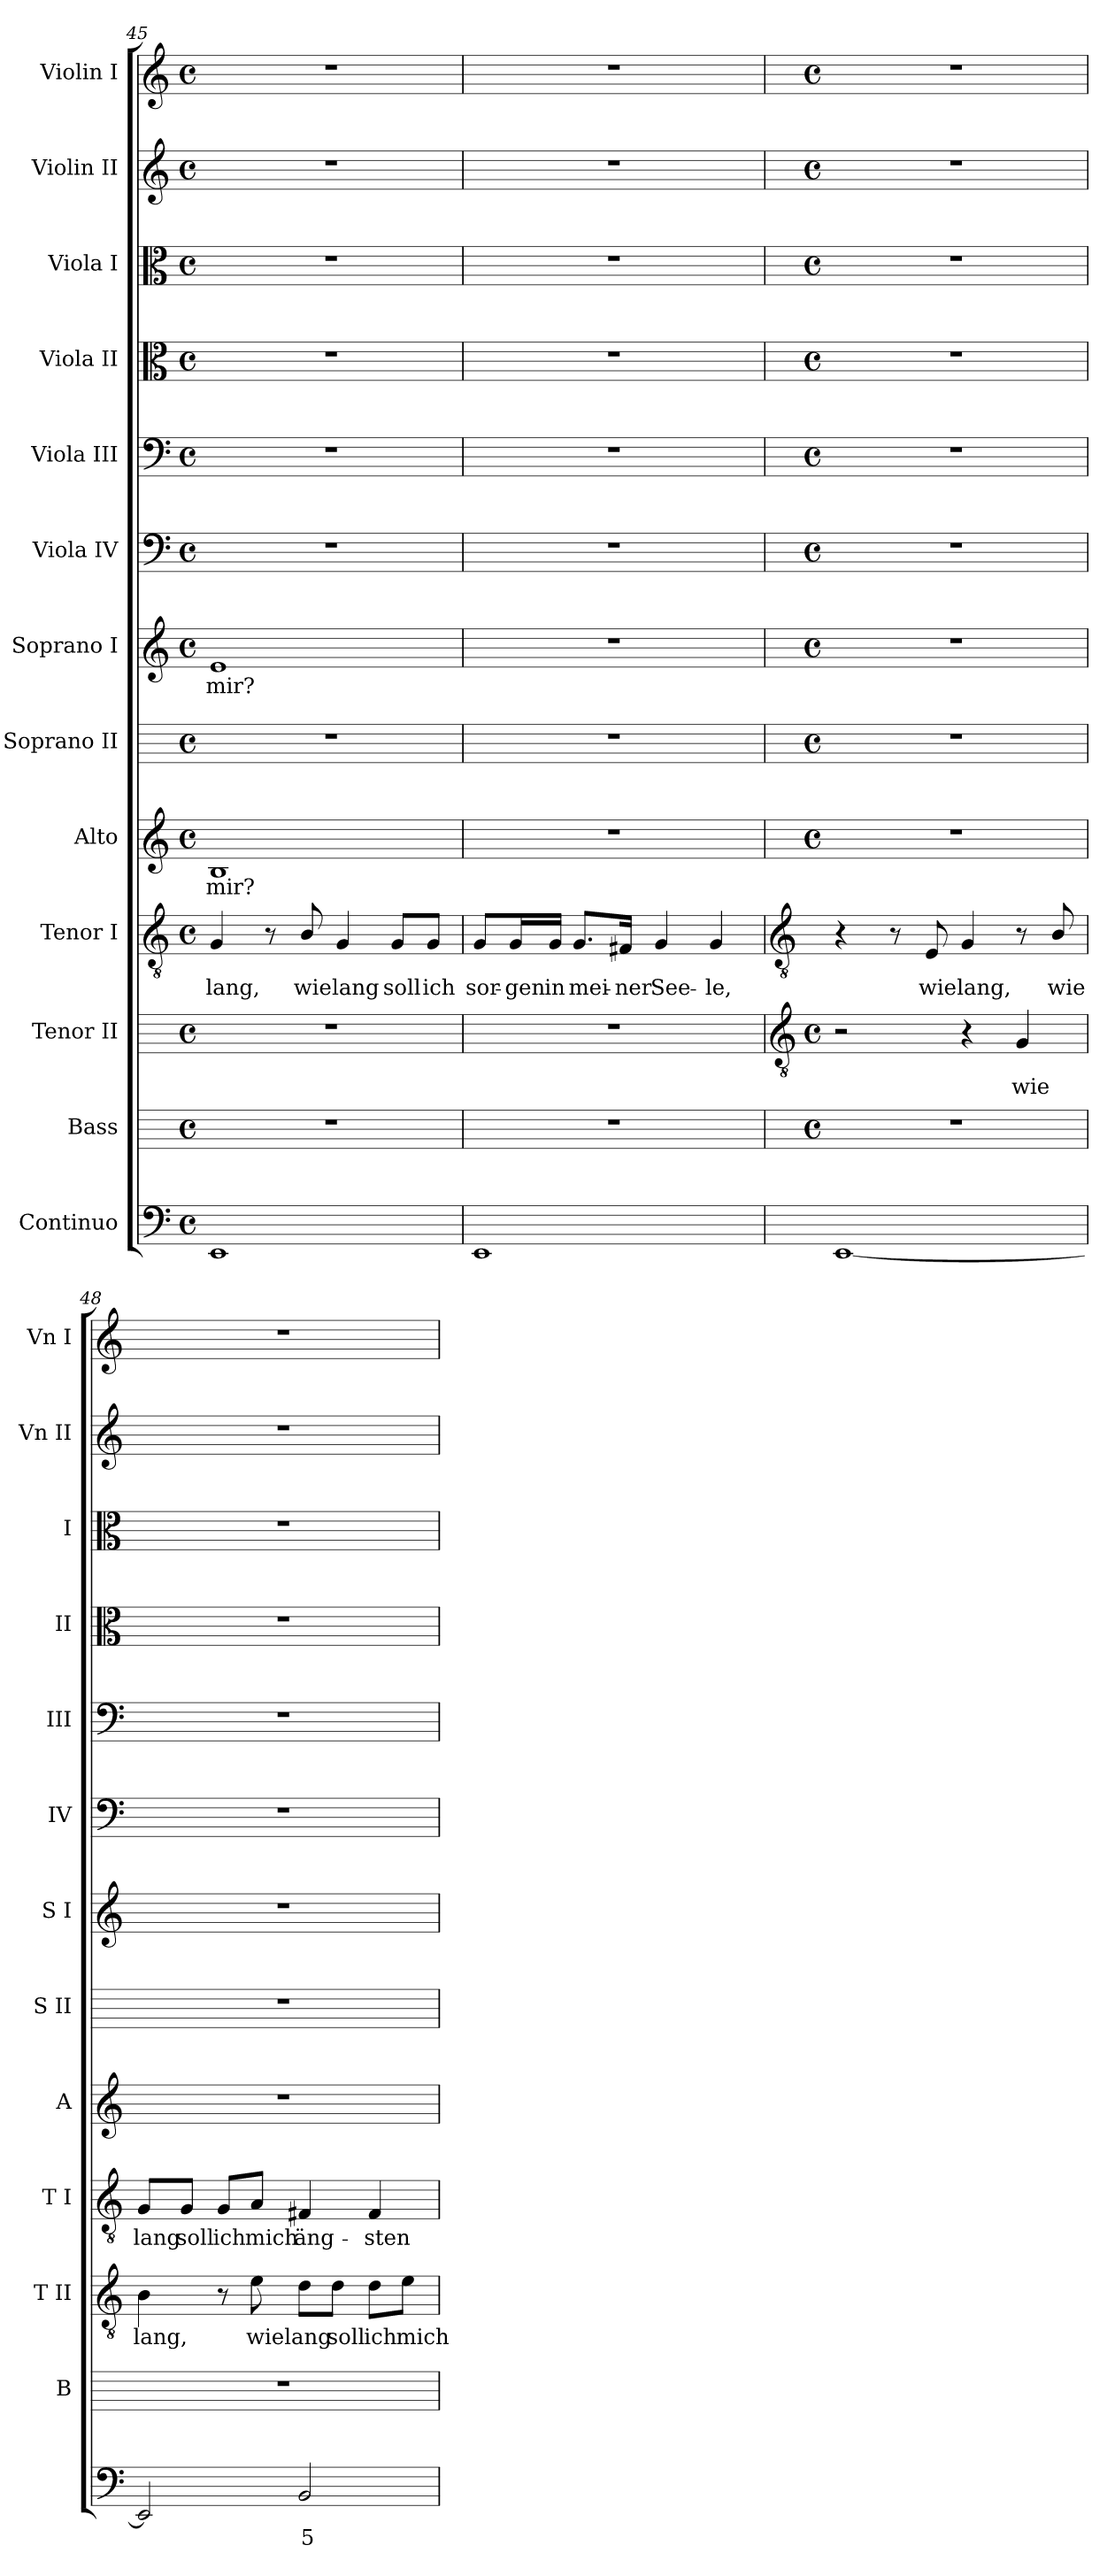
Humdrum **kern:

**kern	**text	**kern	**kern	**text	**kern	**text	**kern	**text	**kern	**kern	**text	**kern	**kern	**kern	**kern	**kern	**kern
*part13	*part13	*part12	*part11	*part11	*part10	*part10	*part9	*part9	*part8	*part7	*part7	*part6	*part5	*part4	*part3	*part2	*part1
*staff13	*staff13	*staff12	*staff11	*staff11	*staff10	*staff10	*staff9	*staff9	*staff8	*staff7	*staff7	*staff6	*staff5	*staff4	*staff3	*staff2	*staff1
*I"Continuo	*	*I"Bass	*I"Tenor II	*	*I"Tenor I	*	*I"Alto	*	*I"Soprano II	*I"Soprano I	*	*I"Viola IV	*I"Viola III	*I"Viola II	*I"Viola I	*I"Violin II	*I"Violin I
*	*	*I'B	*I'T II	*	*I'T I	*	*I'A	*	*I'S II	*I'S I	*	*I'IV	*I'III	*I'II	*I'I	*I'Vn II	*I'Vn I
*clefF4	*	*	*	*	*clefGv2	*	*clefG2	*	*	*clefG2	*	*clefF4	*clefF4	*clefC3	*clefC3	*clefG2	*clefG2
*k[]	*	*	*	*	*k[]	*	*k[]	*	*	*k[]	*	*k[]	*k[]	*k[]	*k[]	*k[]	*k[]
*C:	*	*	*	*	*C:	*	*C:	*	*	*C:	*	*C:	*C:	*C:	*C:	*C:	*C:
*M4/4	*	*M4/4	*M4/4	*	*M4/4	*	*M4/4	*	*M4/4	*M4/4	*	*M4/4	*M4/4	*M4/4	*M4/4	*M4/4	*M4/4
*met(c)	*	*met(c)	*met(c)	*	*met(c)	*	*met(c)	*	*met(c)	*met(c)	*	*met(c)	*met(c)	*met(c)	*met(c)	*met(c)	*met(c)
=45	=45	=45	=45	=45	=45	=45	=45	=45	=45	=45	=45	=45	=45	=45	=45	=45	=45
!	!	!	!	!	!	!LO:LY:b	!	!LO:LY:b	!	!	!LO:LY:b	!	!	!	!	!	!
1EE	.	1r	1r	.	4G	lang,	1B	mir?	1r	1e	mir?	1r	1r	1r	1r	1r	1r
.	.	.	.	.	8r	.	.	.	.	.	.	.	.	.	.	.	.
!	!	!	!	!	!	!LO:LY:b	!	!	!	!	!	!	!	!	!	!	!
.	.	.	.	.	8B/	wie	.	.	.	.	.	.	.	.	.	.	.
!	!	!	!	!	!	!LO:LY:b	!	!	!	!	!	!	!	!	!	!	!
.	.	.	.	.	4G	lang	.	.	.	.	.	.	.	.	.	.	.
!	!	!	!	!	!	!LO:LY:b	!	!	!	!	!	!	!	!	!	!	!
.	.	.	.	.	8G/L	soll	.	.	.	.	.	.	.	.	.	.	.
!	!	!	!	!	!	!LO:LY:b	!	!	!	!	!	!	!	!	!	!	!
.	.	.	.	.	8G/J	ich	.	.	.	.	.	.	.	.	.	.	.
=46	=46	=46	=46	=46	=46	=46	=46	=46	=46	=46	=46	=46	=46	=46	=46	=46	=46
!	!	!	!	!	!	!LO:LY:b	!	!	!	!	!	!	!	!	!	!	!
1EE	.	1r	1r	.	8G/L	sor-	1r	.	1r	1r	.	1r	1r	1r	1r	1r	1r
!	!	!	!	!	!	!LO:LY:b	!	!	!	!	!	!	!	!	!	!	!
.	.	.	.	.	16G/L	-gen	.	.	.	.	.	.	.	.	.	.	.
!	!	!	!	!	!	!LO:LY:b	!	!	!	!	!	!	!	!	!	!	!
.	.	.	.	.	16G/JJ	in	.	.	.	.	.	.	.	.	.	.	.
!	!	!	!	!	!	!LO:LY:b	!	!	!	!	!	!	!	!	!	!	!
.	.	.	.	.	8.G/L	mei-	.	.	.	.	.	.	.	.	.	.	.
!	!	!	!	!	!	!LO:LY:b	!	!	!	!	!	!	!	!	!	!	!
.	.	.	.	.	16F#X/Jk	-ner	.	.	.	.	.	.	.	.	.	.	.
!	!	!	!	!	!	!LO:LY:b	!	!	!	!	!	!	!	!	!	!	!
.	.	.	.	.	4G	See-	.	.	.	.	.	.	.	.	.	.	.
!	!	!	!	!	!	!LO:LY:b	!	!	!	!	!	!	!	!	!	!	!
.	.	.	.	.	4G	-le,	.	.	.	.	.	.	.	.	.	.	.
!!LO:LB:g=z
=47	=47	=47	=47	=47	=47	=47	=47	=47	=47	=47	=47	=47	=47	=47	=47	=47	=47
*	*	*	*clefGv2	*	*clefGv2	*	*	*	*	*	*	*	*	*	*	*	*
*	*	*	*k[]	*	*	*	*	*	*	*	*	*	*	*	*	*	*
*	*	*	*C:	*	*	*	*	*	*	*	*	*	*	*	*	*	*
*	*	*M4/4	*M4/4	*	*	*	*M4/4	*	*M4/4	*M4/4	*	*M4/4	*M4/4	*M4/4	*M4/4	*M4/4	*M4/4
*	*	*met(c)	*met(c)	*	*	*	*met(c)	*	*met(c)	*met(c)	*	*met(c)	*met(c)	*met(c)	*met(c)	*met(c)	*met(c)
[1EE	.	1r	2r	.	4r	.	1r	.	1r	1r	.	1r	1r	1r	1r	1r	1r
.	.	.	.	.	8r	.	.	.	.	.	.	.	.	.	.	.	.
!	!	!	!	!	!	!LO:LY:b	!	!	!	!	!	!	!	!	!	!	!
.	.	.	.	.	8E	wie	.	.	.	.	.	.	.	.	.	.	.
!	!	!	!	!	!	!LO:LY:b	!	!	!	!	!	!	!	!	!	!	!
.	.	.	4r	.	4G	lang,	.	.	.	.	.	.	.	.	.	.	.
!	!	!	!	!LO:LY:b	!	!	!	!	!	!	!	!	!	!	!	!	!
.	.	.	4G	wie	8r	.	.	.	.	.	.	.	.	.	.	.	.
!	!	!	!	!	!	!LO:LY:b	!	!	!	!	!	!	!	!	!	!	!
.	.	.	.	.	8B/	wie	.	.	.	.	.	.	.	.	.	.	.
=48	=48	=48	=48	=48	=48	=48	=48	=48	=48	=48	=48	=48	=48	=48	=48	=48	=48
!	!	!	!	!LO:LY:b	!	!LO:LY:b	!	!	!	!	!	!	!	!	!	!	!
2EE]	.	1r	4B	lang,	8G/L	lang	1r	.	1r	1r	.	1r	1r	1r	1r	1r	1r
!	!	!	!	!	!	!LO:LY:b	!	!	!	!	!	!	!	!	!	!	!
.	.	.	.	.	8G/J	soll	.	.	.	.	.	.	.	.	.	.	.
!	!	!	!	!	!	!LO:LY:b	!	!	!	!	!	!	!	!	!	!	!
.	.	.	8r	.	8G/L	ich	.	.	.	.	.	.	.	.	.	.	.
!	!	!	!	!LO:LY:b	!	!LO:LY:b	!	!	!	!	!	!	!	!	!	!	!
.	.	.	8e	wie	8A/J	mich	.	.	.	.	.	.	.	.	.	.	.
!	!LO:LY:b	!	!	!LO:LY:b	!	!LO:LY:b	!	!	!	!	!	!	!	!	!	!	!
2BB	5	.	8d\L	lang	4F#X	äng-	.	.	.	.	.	.	.	.	.	.	.
!	!	!	!	!LO:LY:b	!	!	!	!	!	!	!	!	!	!	!	!	!
.	.	.	8d\J	soll	.	.	.	.	.	.	.	.	.	.	.	.	.
!	!	!	!	!LO:LY:b	!	!LO:LY:b	!	!	!	!	!	!	!	!	!	!	!
.	.	.	8d\L	ich	4F#	-sten	.	.	.	.	.	.	.	.	.	.	.
!	!	!	!	!LO:LY:b	!	!	!	!	!	!	!	!	!	!	!	!	!
.	.	.	8e\J	mich	.	.	.	.	.	.	.	.	.	.	.	.	.
=	=	=	=	=	=	=	=	=	=	=	=	=	=	=	=	=	=
*-	*-	*-	*-	*-	*-	*-	*-	*-	*-	*-	*-	*-	*-	*-	*-	*-	*-
